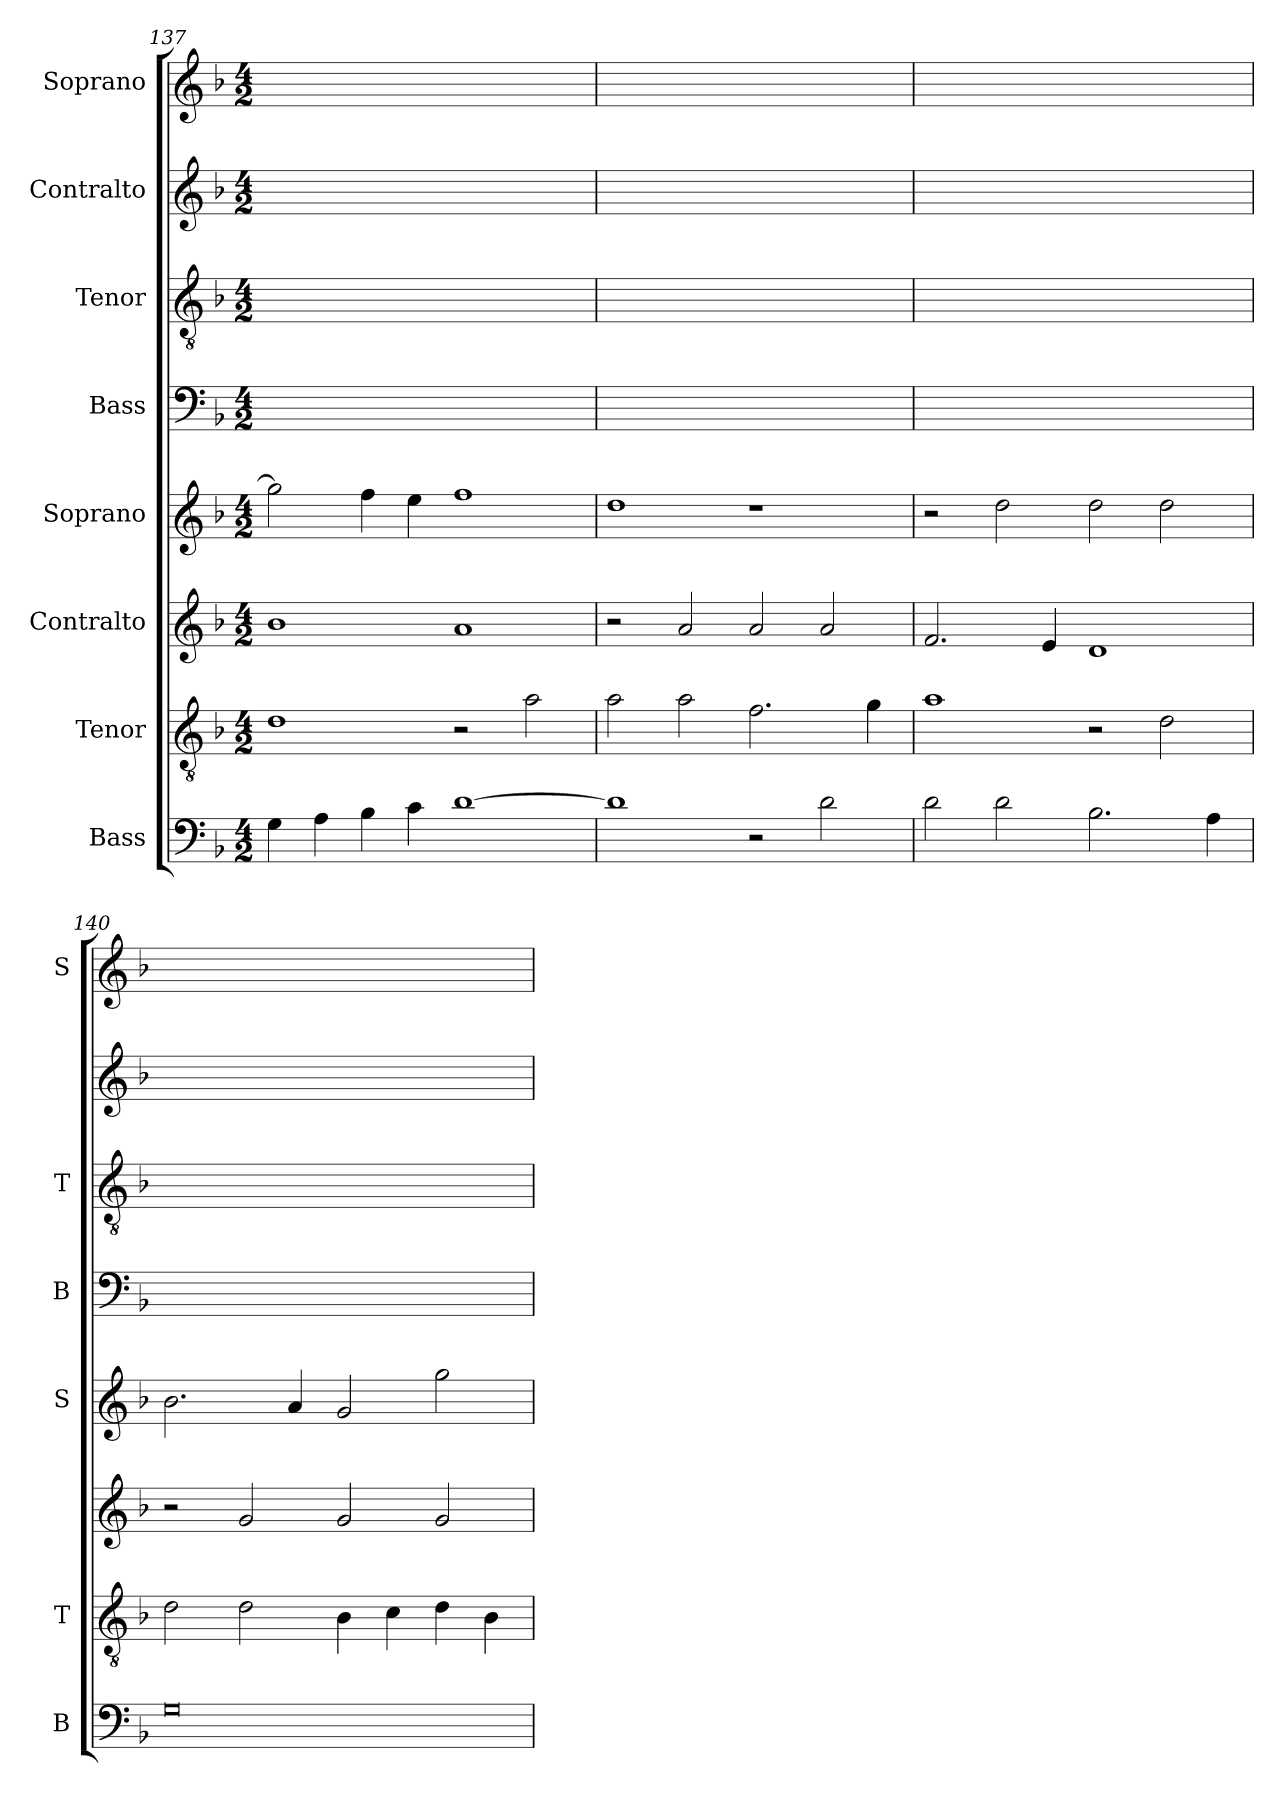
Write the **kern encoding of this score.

**kern	**kern	**kern	**kern	**kern	**kern	**kern	**kern
*part8	*part7	*part6	*part5	*part4	*part3	*part2	*part1
*staff8	*staff7	*staff6	*staff5	*staff4	*staff3	*staff2	*staff1
*I"Bass	*I"Tenor	*I"Contralto	*I"Soprano	*I"Bass	*I"Tenor	*I"Contralto	*I"Soprano
*I'B	*I'T	*	*I'S	*I'B	*I'T	*	*I'S
*clefF4	*clefGv2	*clefG2	*clefG2	*clefF4	*clefGv2	*clefG2	*clefG2
*k[b-]	*k[b-]	*k[b-]	*k[b-]	*k[b-]	*k[b-]	*k[b-]	*k[b-]
*G:dor	*G:dor	*G:dor	*G:dor	*G:dor	*G:dor	*G:dor	*G:dor
*M4/2	*M4/2	*M4/2	*M4/2	*M4/2	*M4/2	*M4/2	*M4/2
=137	=137	=137	=137	=137	=137	=137	=137
4G	1d	1b-	2gg]	0ryy	0ryy	0ryy	0ryy
4A	.	.	.	.	.	.	.
4B-	.	.	4ff	.	.	.	.
4c	.	.	4ee	.	.	.	.
[1d	2r	1a	1ff	.	.	.	.
.	2a	.	.	.	.	.	.
=138	=138	=138	=138	=138	=138	=138	=138
1d]	2a	2r	1dd	0ryy	0ryy	0ryy	0ryy
.	2a	2a	.	.	.	.	.
2r	2.f	2a	1r	.	.	.	.
2d	.	2a	.	.	.	.	.
.	4g	.	.	.	.	.	.
=139	=139	=139	=139	=139	=139	=139	=139
2d	1a	2.f	2r	0ryy	0ryy	0ryy	0ryy
2d	.	.	2dd	.	.	.	.
.	.	4e	.	.	.	.	.
2.B-	2r	1d	2dd	.	.	.	.
.	2d	.	2dd	.	.	.	.
4A	.	.	.	.	.	.	.
=140	=140	=140	=140	=140	=140	=140	=140
0G	2d	2r	2.b-	0ryy	0ryy	0ryy	0ryy
.	2d	2g	.	.	.	.	.
.	.	.	4a	.	.	.	.
.	4B-	2g	2g	.	.	.	.
.	4c	.	.	.	.	.	.
.	4d	2g	2gg	.	.	.	.
.	4B-	.	.	.	.	.	.
=	=	=	=	=	=	=	=
*-	*-	*-	*-	*-	*-	*-	*-
